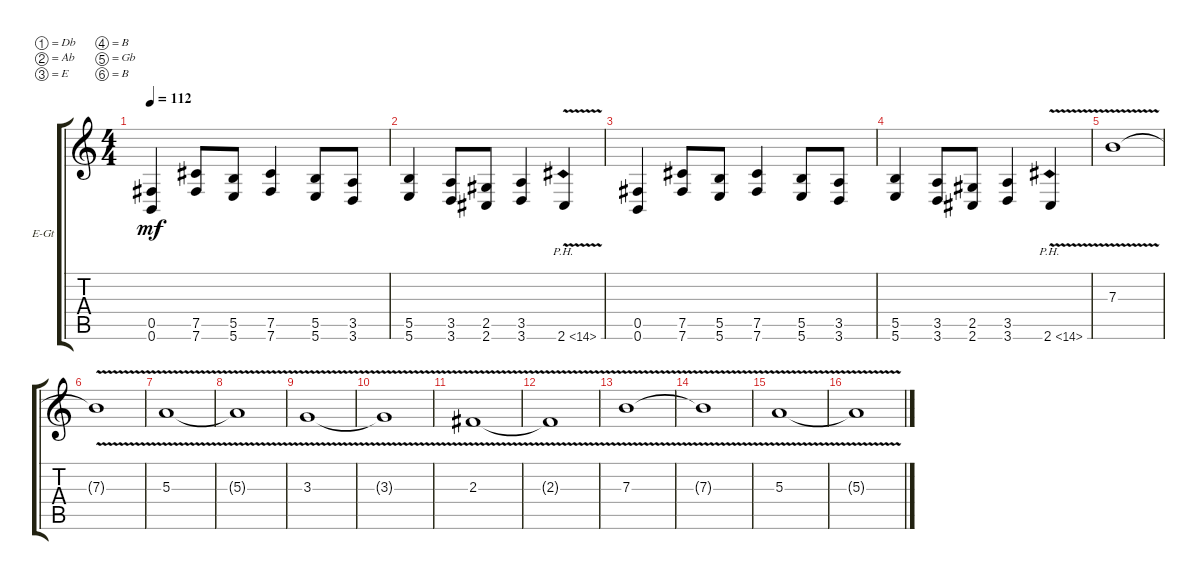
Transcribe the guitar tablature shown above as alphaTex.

\defaultSystemsLayout 4
\bracketExtendMode groupsimilarinstruments
\firstSystemTrackNameOrientation horizontal
\otherSystemsTrackNameOrientation horizontal
\track ("Lead Guitar" "E-Gt") {instrument distortionguitar}
\staff {score tabs}
\tuning (Db4 Ab3 E3 B2 Gb2 B1)
\ts (4 4)
\tempo 112
\clef g2
\ks c
(0.6 0.5).4{dy mf} (7.6 7.5).8 (5.6 5.5).8 (7.6 7.5).4 (5.6 5.5).8 (3.6 3.5).8 |
(5.6 5.5).4 (3.6 3.5).8 (2.6 2.5).8 (3.6 3.5).4 2.6{ph 12 v}.4 |
(0.6 0.5).4 (7.6 7.5).8 (5.6 5.5).8 (7.6 7.5).4 (5.6 5.5).8 (3.6 3.5).8 |
(5.6 5.5).4 (3.6 3.5).8 (2.6 2.5).8 (3.6 3.5).4 2.6{ph 12 v}.4 |
7.3{v}.1 |
7.3{v t}.1 |
5.3{v}.1 |
5.3{v t}.1 |
3.3{v}.1 |
3.3{v t}.1 |
2.3{v}.1 |
2.3{v t}.1 |
7.3{v}.1 |
7.3{v t}.1 |
5.3{v}.1 |
5.3{v t}.1
